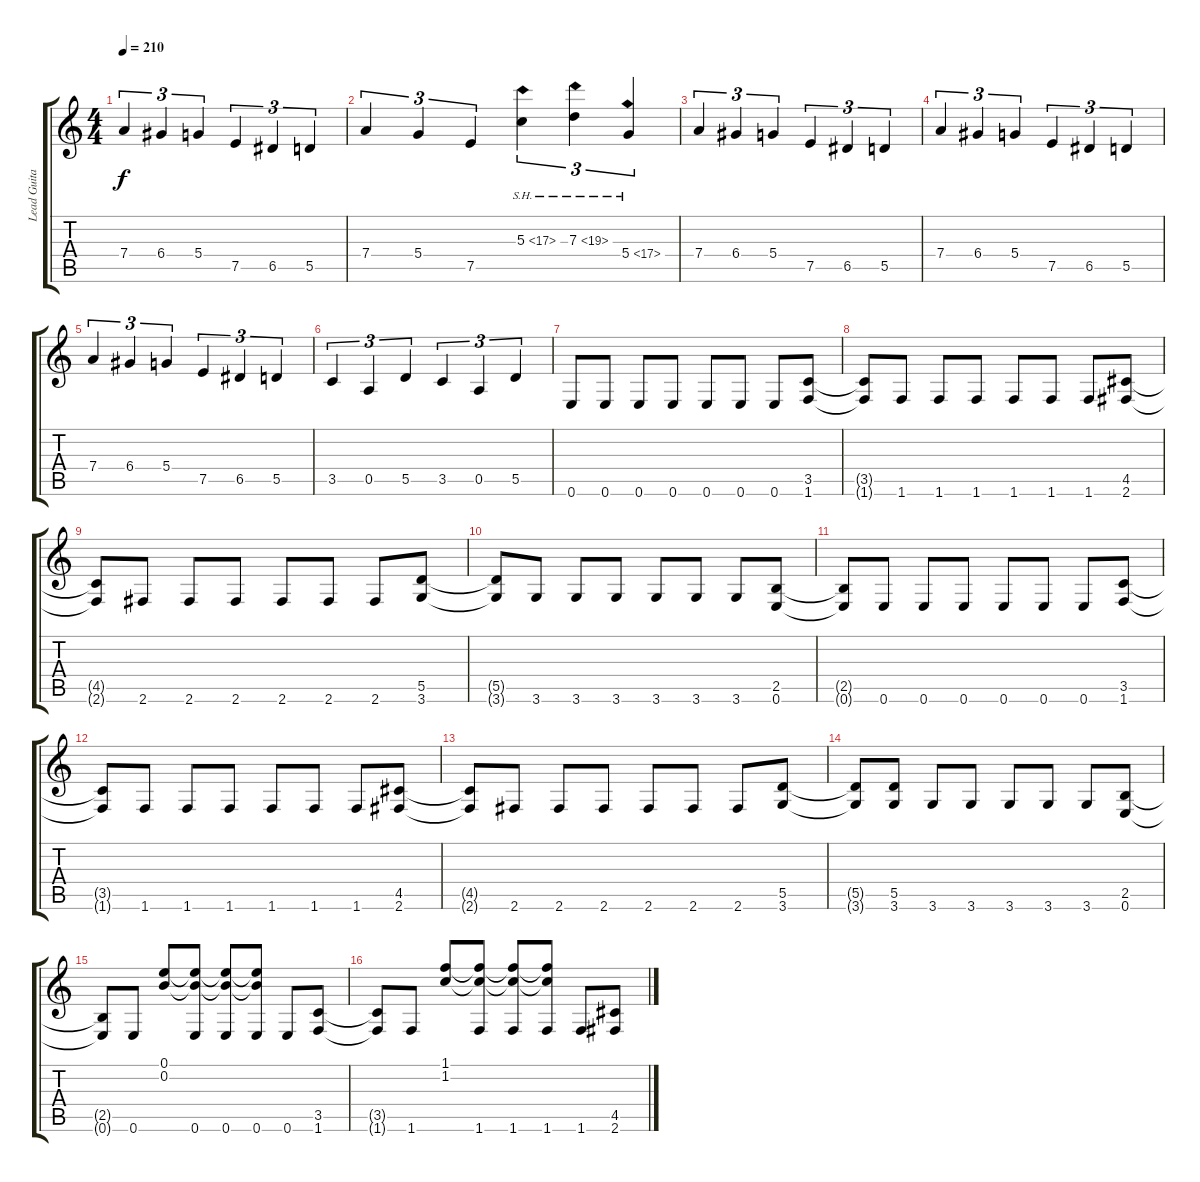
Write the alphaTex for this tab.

\track ("Lead Guitar I (Dave Mustaine)" "Lead Guita") {instrument distortionguitar}
\staff {score tabs}
\tuning (E4 B3 G3 D3 A2 E2) {hide}
\ts (4 4)
\tempo 210
\clef g2
\ks c
7.4.4{tu (3 2) dy f} 6.4.4{tu (3 2)} 5.4.4{tu (3 2)} 7.5.4{tu (3 2)} 6.5.4{tu (3 2)} 5.5.4{tu (3 2)} |
7.4.4{tu (3 2)} 5.4.4{tu (3 2)} 7.5.4{tu (3 2)} 5.3{sh 12}.4{tu (3 2)} 7.3{sh 12}.4{tu (3 2)} 5.4{sh 12}.4{tu (3 2)} |
7.4.4{tu (3 2)} 6.4.4{tu (3 2)} 5.4.4{tu (3 2)} 7.5.4{tu (3 2)} 6.5.4{tu (3 2)} 5.5.4{tu (3 2)} |
7.4.4{tu (3 2)} 6.4.4{tu (3 2)} 5.4.4{tu (3 2)} 7.5.4{tu (3 2)} 6.5.4{tu (3 2)} 5.5.4{tu (3 2)} |
7.4.4{tu (3 2)} 6.4.4{tu (3 2)} 5.4.4{tu (3 2)} 7.5.4{tu (3 2)} 6.5.4{tu (3 2)} 5.5.4{tu (3 2)} |
3.5.4{tu (3 2)} 0.5.4{tu (3 2)} 5.5.4{tu (3 2)} 3.5.4{tu (3 2)} 0.5.4{tu (3 2)} 5.5.4{tu (3 2)} |
0.6.8 0.6.8 0.6.8 0.6.8 0.6.8 0.6.8 0.6.8 (3.5 1.6).8 |
(3.5{t} 1.6{t}).8 1.6.8 1.6.8 1.6.8 1.6.8 1.6.8 1.6.8 (4.5 2.6).8 |
(4.5{t} 2.6{t}).8 2.6.8 2.6.8 2.6.8 2.6.8 2.6.8 2.6.8 (5.5 3.6).8 |
(5.5{t} 3.6{t}).8 3.6.8 3.6.8 3.6.8 3.6.8 3.6.8 3.6.8 (2.5 0.6).8 |
(2.5{t} 0.6{t}).8 0.6.8 0.6.8 0.6.8 0.6.8 0.6.8 0.6.8 (3.5 1.6).8 |
(3.5{t} 1.6{t}).8 1.6.8 1.6.8 1.6.8 1.6.8 1.6.8 1.6.8 (4.5 2.6).8 |
(4.5{t} 2.6{t}).8 2.6.8 2.6.8 2.6.8 2.6.8 2.6.8 2.6.8 (5.5 3.6).8 |
(5.5{t} 3.6{t}).8 (5.5 3.6).8 3.6.8 3.6.8 3.6.8 3.6.8 3.6.8 (2.5 0.6).8 |
(2.5{t} 0.6{t}).8 0.6.8 (0.1 0.2).8 (0.1{t} 0.2{t} 0.6).8 (0.1{t} 0.2{t} 0.6).8 (0.1{t} 0.2{t} 0.6).8 0.6.8 (3.5 1.6).8 |
(3.5{t} 1.6{t}).8 1.6.8 (1.1 1.2).8 (1.1{t} 1.2{t} 1.6).8 (1.1{t} 1.2{t} 1.6).8 (1.1{t} 1.2{t} 1.6).8 1.6.8 (4.5 2.6).8
